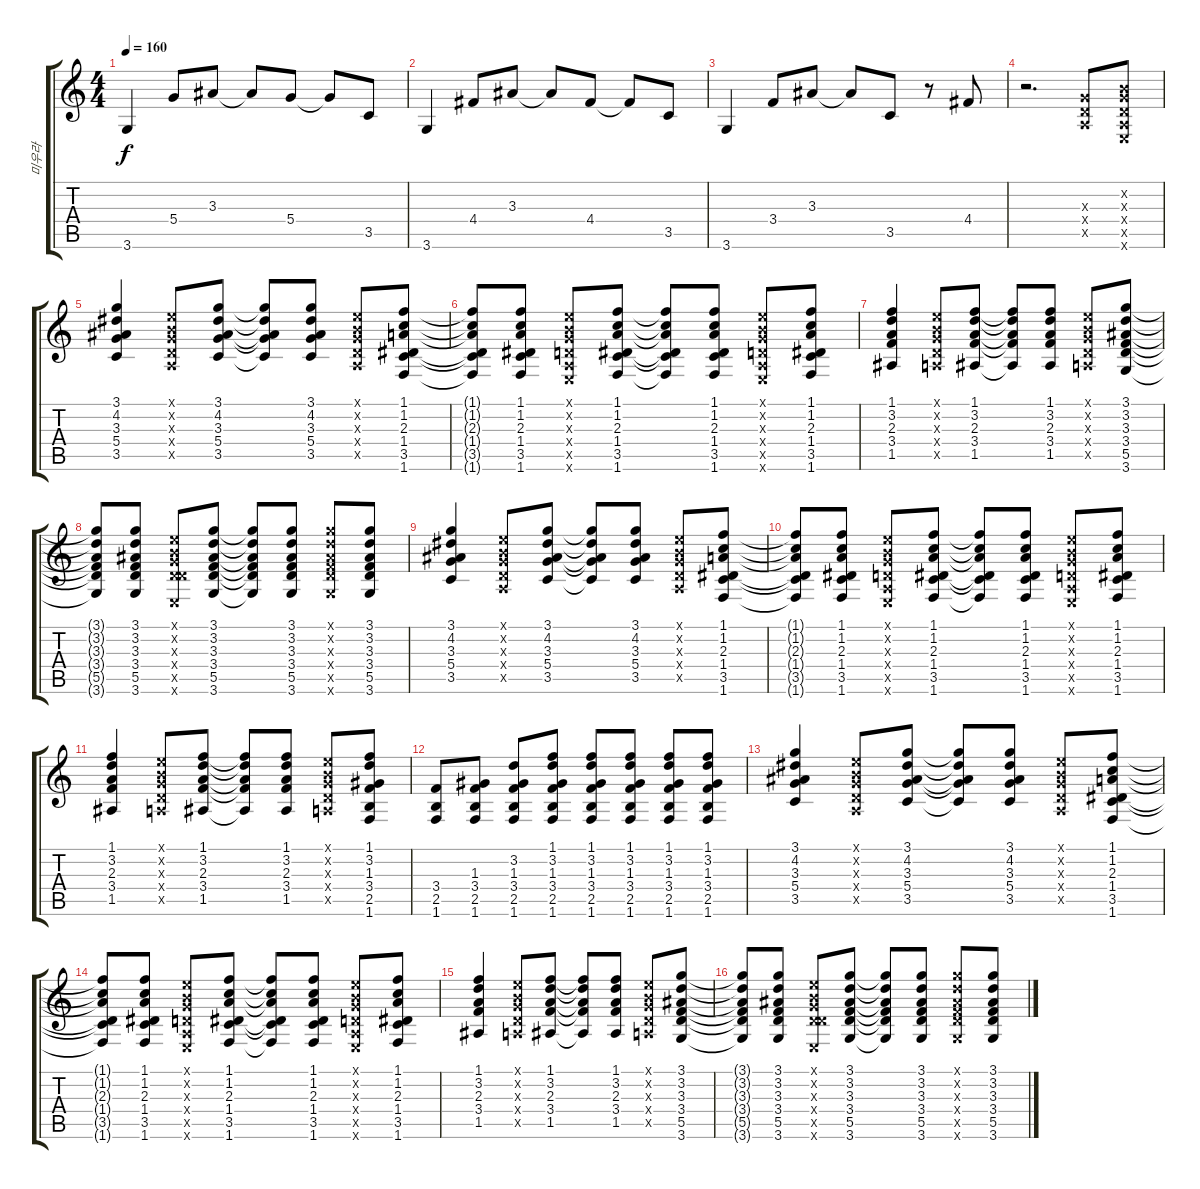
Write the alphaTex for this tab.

\track ("미우라" "미우라") {instrument acousticguitarsteel}
\staff {score tabs}
\tuning (E4 B3 G3 D3 A2 E2) {hide}
\ts (4 4)
\tempo 160
\clef g2
\ks c
3.6.4{dy f} 5.4.8 3.3.8 3.3{t}.8 5.4.8 5.4{t}.8 3.5.8 |
3.6.4 4.4.8 3.3.8 3.3{t}.8 4.4.8 4.4{t}.8 3.5.8 |
3.6.4 3.4.8 3.3.8 3.3{t}.8 3.5.8 r.8 4.4.8 |
r.2{d} (0.3{x} 0.4{x} 0.5{x}).8 (0.2{x} 0.3{x} 0.4{x} 0.5{x} 0.6{x}).8 |
(3.1 4.2 3.3 5.4 3.5).4 (0.1{x} 0.2{x} 0.3{x} 0.4{x} 0.5{x}).8 (3.1 4.2 3.3 5.4 3.5).8 (3.1{t} 4.2{t} 3.3{t} 5.4{t} 3.5{t}).8 (3.1 4.2 3.3 5.4 3.5).8 (0.1{x} 0.2{x} 0.3{x} 0.4{x} 0.5{x}).8 (1.1 1.2 2.3 1.4 3.5 1.6).8 |
(1.1{t} 1.2{t} 2.3{t} 1.4{t} 3.5{t} 1.6{t}).8 (1.1 1.2 2.3 1.4 3.5 1.6).8 (0.1{x} 0.2{x} 0.3{x} 0.4{x} 0.5{x} 0.6{x}).8 (1.1 1.2 2.3 1.4 3.5 1.6).8 (1.1{t} 1.2{t} 2.3{t} 1.4{t} 3.5{t} 1.6{t}).8 (1.1 1.2 2.3 1.4 3.5 1.6).8 (0.1{x} 0.2{x} 0.3{x} 0.4{x} 0.5{x} 0.6{x}).8 (1.1 1.2 2.3 1.4 3.5 1.6).8 |
(1.1 3.2 2.3 3.4 1.5).4 (0.1{x} 0.2{x} 0.3{x} 0.4{x} 0.5{x}).8 (1.1 3.2 2.3 3.4 1.5).8 (1.1{t} 3.2{t} 2.3{t} 3.4{t} 1.5{t}).8 (1.1 3.2 2.3 3.4 1.5).8 (0.1{x} 0.2{x} 0.3{x} 0.4{x} 0.5{x}).8 (3.1 3.2 3.3 3.4 5.5 3.6).8 |
(3.1{t} 3.2{t} 3.3{t} 3.4{t} 5.5{t} 3.6{t}).8 (3.1 3.2 3.3 3.4 5.5 3.6).8 (0.1{x} 0.2{x} 0.3{x} 0.4{x} 5.5{x} 0.6{x}).8 (3.1 3.2 3.3 3.4 5.5 3.6).8 (3.1{t} 3.2{t} 3.3{t} 3.4{t} 5.5{t} 3.6{t}).8 (3.1 3.2 3.3 3.4 5.5 3.6).8 (3.1{x} 3.2{x} 3.3{x} 3.4{x} 5.5{x} 3.6{x}).8 (3.1 3.2 3.3 3.4 5.5 3.6).8 |
(3.1 4.2 3.3 5.4 3.5).4 (0.1{x} 0.2{x} 0.3{x} 0.4{x} 0.5{x}).8 (3.1 4.2 3.3 5.4 3.5).8 (3.1{t} 4.2{t} 3.3{t} 5.4{t} 3.5{t}).8 (3.1 4.2 3.3 5.4 3.5).8 (0.1{x} 0.2{x} 0.3{x} 0.4{x} 0.5{x}).8 (1.1 1.2 2.3 1.4 3.5 1.6).8 |
(1.1{t} 1.2{t} 2.3{t} 1.4{t} 3.5{t} 1.6{t}).8 (1.1 1.2 2.3 1.4 3.5 1.6).8 (0.1{x} 0.2{x} 0.3{x} 0.4{x} 0.5{x} 0.6{x}).8 (1.1 1.2 2.3 1.4 3.5 1.6).8 (1.1{t} 1.2{t} 2.3{t} 1.4{t} 3.5{t} 1.6{t}).8 (1.1 1.2 2.3 1.4 3.5 1.6).8 (0.1{x} 0.2{x} 0.3{x} 0.4{x} 0.5{x} 0.6{x}).8 (1.1 1.2 2.3 1.4 3.5 1.6).8 |
(1.1 3.2 2.3 3.4 1.5).4 (0.1{x} 0.2{x} 0.3{x} 0.4{x} 0.5{x}).8 (1.1 3.2 2.3 3.4 1.5).8 (1.1{t} 3.2{t} 2.3{t} 3.4{t} 1.5{t}).8 (1.1 3.2 2.3 3.4 1.5).8 (0.1{x} 0.2{x} 0.3{x} 0.4{x} 0.5{x}).8 (1.1 3.2 1.3 3.4 2.5 1.6).8 |
(3.4 2.5 1.6).8 (1.3 3.4 2.5 1.6).8 (3.2 1.3 3.4 2.5 1.6).8 (1.1 3.2 1.3 3.4 2.5 1.6).8 (1.1 3.2 1.3 3.4 2.5 1.6).8 (1.1 3.2 1.3 3.4 2.5 1.6).8 (1.1 3.2 1.3 3.4 2.5 1.6).8 (1.1 3.2 1.3 3.4 2.5 1.6).8 |
(3.1 4.2 3.3 5.4 3.5).4 (0.1{x} 0.2{x} 0.3{x} 0.4{x} 0.5{x}).8 (3.1 4.2 3.3 5.4 3.5).8 (3.1{t} 4.2{t} 3.3{t} 5.4{t} 3.5{t}).8 (3.1 4.2 3.3 5.4 3.5).8 (0.1{x} 0.2{x} 0.3{x} 0.4{x} 0.5{x}).8 (1.1 1.2 2.3 1.4 3.5 1.6).8 |
(1.1{t} 1.2{t} 2.3{t} 1.4{t} 3.5{t} 1.6{t}).8 (1.1 1.2 2.3 1.4 3.5 1.6).8 (0.1{x} 0.2{x} 0.3{x} 0.4{x} 0.5{x} 0.6{x}).8 (1.1 1.2 2.3 1.4 3.5 1.6).8 (1.1{t} 1.2{t} 2.3{t} 1.4{t} 3.5{t} 1.6{t}).8 (1.1 1.2 2.3 1.4 3.5 1.6).8 (0.1{x} 0.2{x} 0.3{x} 0.4{x} 0.5{x} 0.6{x}).8 (1.1 1.2 2.3 1.4 3.5 1.6).8 |
(1.1 3.2 2.3 3.4 1.5).4 (0.1{x} 0.2{x} 0.3{x} 0.4{x} 0.5{x}).8 (1.1 3.2 2.3 3.4 1.5).8 (1.1{t} 3.2{t} 2.3{t} 3.4{t} 1.5{t}).8 (1.1 3.2 2.3 3.4 1.5).8 (0.1{x} 0.2{x} 0.3{x} 0.4{x} 0.5{x}).8 (3.1 3.2 3.3 3.4 5.5 3.6).8 |
(3.1{t} 3.2{t} 3.3{t} 3.4{t} 5.5{t} 3.6{t}).8 (3.1 3.2 3.3 3.4 5.5 3.6).8 (0.1{x} 0.2{x} 0.3{x} 0.4{x} 5.5{x} 0.6{x}).8 (3.1 3.2 3.3 3.4 5.5 3.6).8 (3.1{t} 3.2{t} 3.3{t} 3.4{t} 5.5{t} 3.6{t}).8 (3.1 3.2 3.3 3.4 5.5 3.6).8 (3.1{x} 3.2{x} 3.3{x} 3.4{x} 5.5{x} 3.6{x}).8 (3.1 3.2 3.3 3.4 5.5 3.6).8
